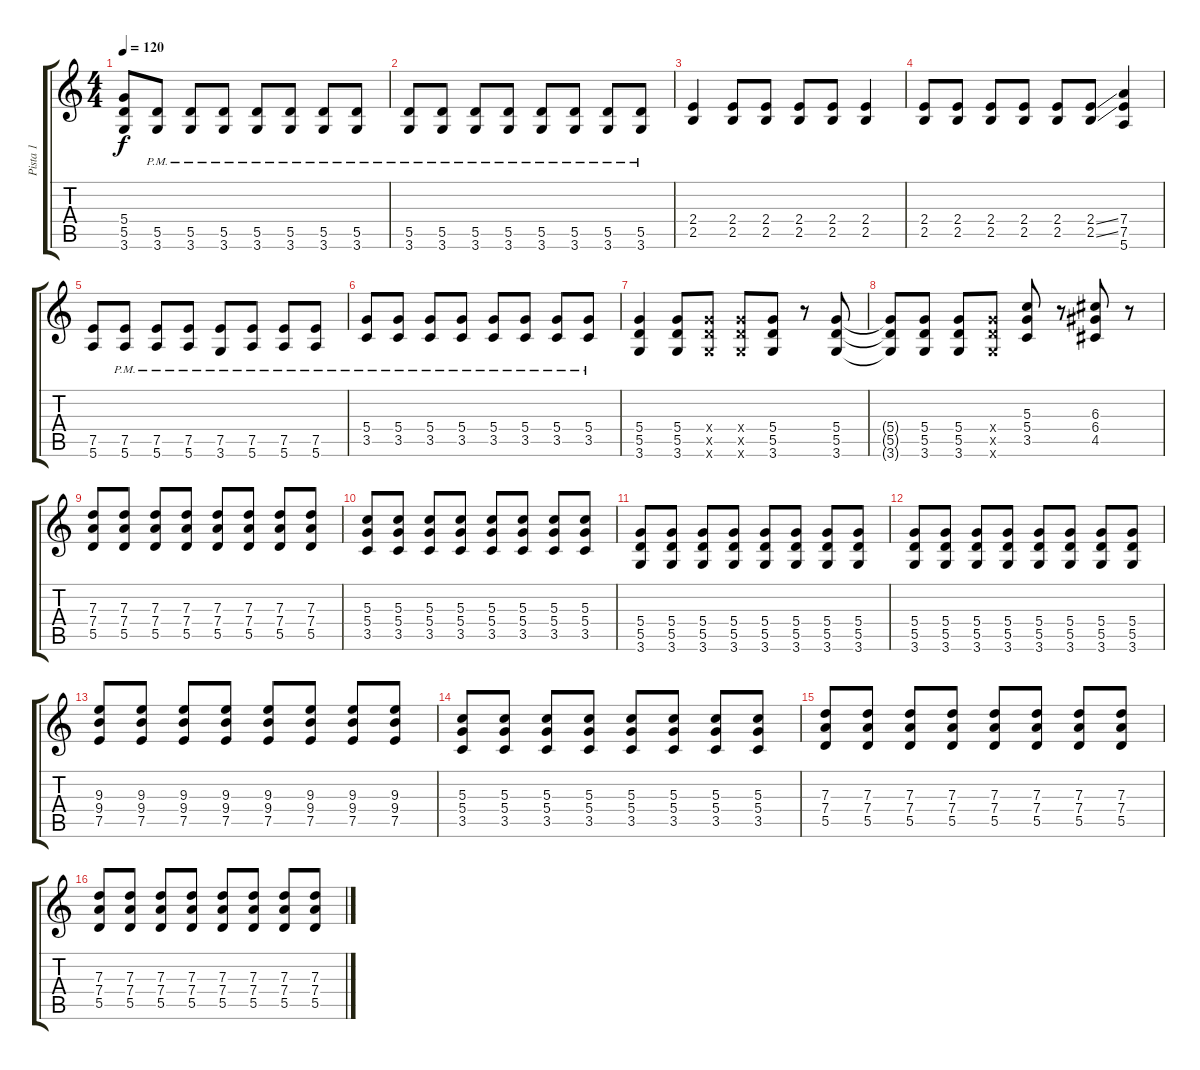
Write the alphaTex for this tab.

\track ("Pista 1" "Pista 1") {instrument distortionguitar}
\staff {score tabs}
\tuning (E4 B3 G3 D3 A2 E2) {hide}
\ts (4 4)
\tempo 120
\clef g2
\ks c
(5.4 5.5 3.6).8{dy f} (5.5{pm} 3.6{pm}).8 (5.5{pm} 3.6{pm}).8 (5.5{pm} 3.6{pm}).8 (5.5{pm} 3.6{pm}).8 (5.5{pm} 3.6{pm}).8 (5.5{pm} 3.6{pm}).8 (5.5{pm} 3.6{pm}).8 |
(5.5{pm} 3.6{pm}).8 (5.5{pm} 3.6{pm}).8 (5.5{pm} 3.6{pm}).8 (5.5{pm} 3.6{pm}).8 (5.5{pm} 3.6{pm}).8 (5.5{pm} 3.6{pm}).8 (5.5{pm} 3.6{pm}).8 (5.5{pm} 3.6{pm}).8 |
(2.4 2.5).4 (2.4 2.5).8 (2.4 2.5).8 (2.4 2.5).8 (2.4 2.5).8 (2.4 2.5).4 |
(2.4 2.5).8 (2.4 2.5).8 (2.4 2.5).8 (2.4 2.5).8 (2.4 2.5).8 (2.4{ss} 2.5{ss}).8 (7.4 7.5 5.6).4 |
(7.5 5.6).8 (7.5{pm} 5.6{pm}).8 (7.5{pm} 5.6{pm}).8 (7.5{pm} 5.6{pm}).8 (7.5{pm} 3.6{pm}).8 (7.5{pm} 5.6{pm}).8 (7.5{pm} 5.6{pm}).8 (7.5{pm} 5.6{pm}).8 |
(5.4{pm} 3.5{pm}).8 (5.4{pm} 3.5{pm}).8 (5.4{pm} 3.5{pm}).8 (5.4{pm} 3.5{pm}).8 (5.4{pm} 3.5{pm}).8 (5.4{pm} 3.5{pm}).8 (5.4{pm} 3.5{pm}).8 (5.4{pm} 3.5{pm}).8 |
(5.4 5.5 3.6).4 (5.4 5.5 3.6).8 (5.4{x} 5.5{x} 3.6{x}).8 (5.4{x} 5.5{x} 3.6{x}).8 (5.4 5.5 3.6).8 r.8 (5.4 5.5 3.6).8 |
(5.4{t} 5.5{t} 3.6{t}).8 (5.4 5.5 3.6).8 (5.4 5.5 3.6).8 (5.4{x} 5.5{x} 3.6{x}).8 (5.3 5.4 3.5).8 r.8 (6.3 6.4 4.5).8 r.8 |
(7.3 7.4 5.5).8 (7.3 7.4 5.5).8 (7.3 7.4 5.5).8 (7.3 7.4 5.5).8 (7.3 7.4 5.5).8 (7.3 7.4 5.5).8 (7.3 7.4 5.5).8 (7.3 7.4 5.5).8 |
(5.3 5.4 3.5).8 (5.3 5.4 3.5).8 (5.3 5.4 3.5).8 (5.3 5.4 3.5).8 (5.3 5.4 3.5).8 (5.3 5.4 3.5).8 (5.3 5.4 3.5).8 (5.3 5.4 3.5).8 |
(5.4 5.5 3.6).8 (5.4 5.5 3.6).8 (5.4 5.5 3.6).8 (5.4 5.5 3.6).8 (5.4 5.5 3.6).8 (5.4 5.5 3.6).8 (5.4 5.5 3.6).8 (5.4 5.5 3.6).8 |
(5.4 5.5 3.6).8 (5.4 5.5 3.6).8 (5.4 5.5 3.6).8 (5.4 5.5 3.6).8 (5.4 5.5 3.6).8 (5.4 5.5 3.6).8 (5.4 5.5 3.6).8 (5.4 5.5 3.6).8 |
(9.3 9.4 7.5).8 (9.3 9.4 7.5).8 (9.3 9.4 7.5).8 (9.3 9.4 7.5).8 (9.3 9.4 7.5).8 (9.3 9.4 7.5).8 (9.3 9.4 7.5).8 (9.3 9.4 7.5).8 |
(5.3 5.4 3.5).8 (5.3 5.4 3.5).8 (5.3 5.4 3.5).8 (5.3 5.4 3.5).8 (5.3 5.4 3.5).8 (5.3 5.4 3.5).8 (5.3 5.4 3.5).8 (5.3 5.4 3.5).8 |
(7.3 7.4 5.5).8 (7.3 7.4 5.5).8 (7.3 7.4 5.5).8 (7.3 7.4 5.5).8 (7.3 7.4 5.5).8 (7.3 7.4 5.5).8 (7.3 7.4 5.5).8 (7.3 7.4 5.5).8 |
(7.3 7.4 5.5).8 (7.3 7.4 5.5).8 (7.3 7.4 5.5).8 (7.3 7.4 5.5).8 (7.3 7.4 5.5).8 (7.3 7.4 5.5).8 (7.3 7.4 5.5).8 (7.3 7.4 5.5).8
